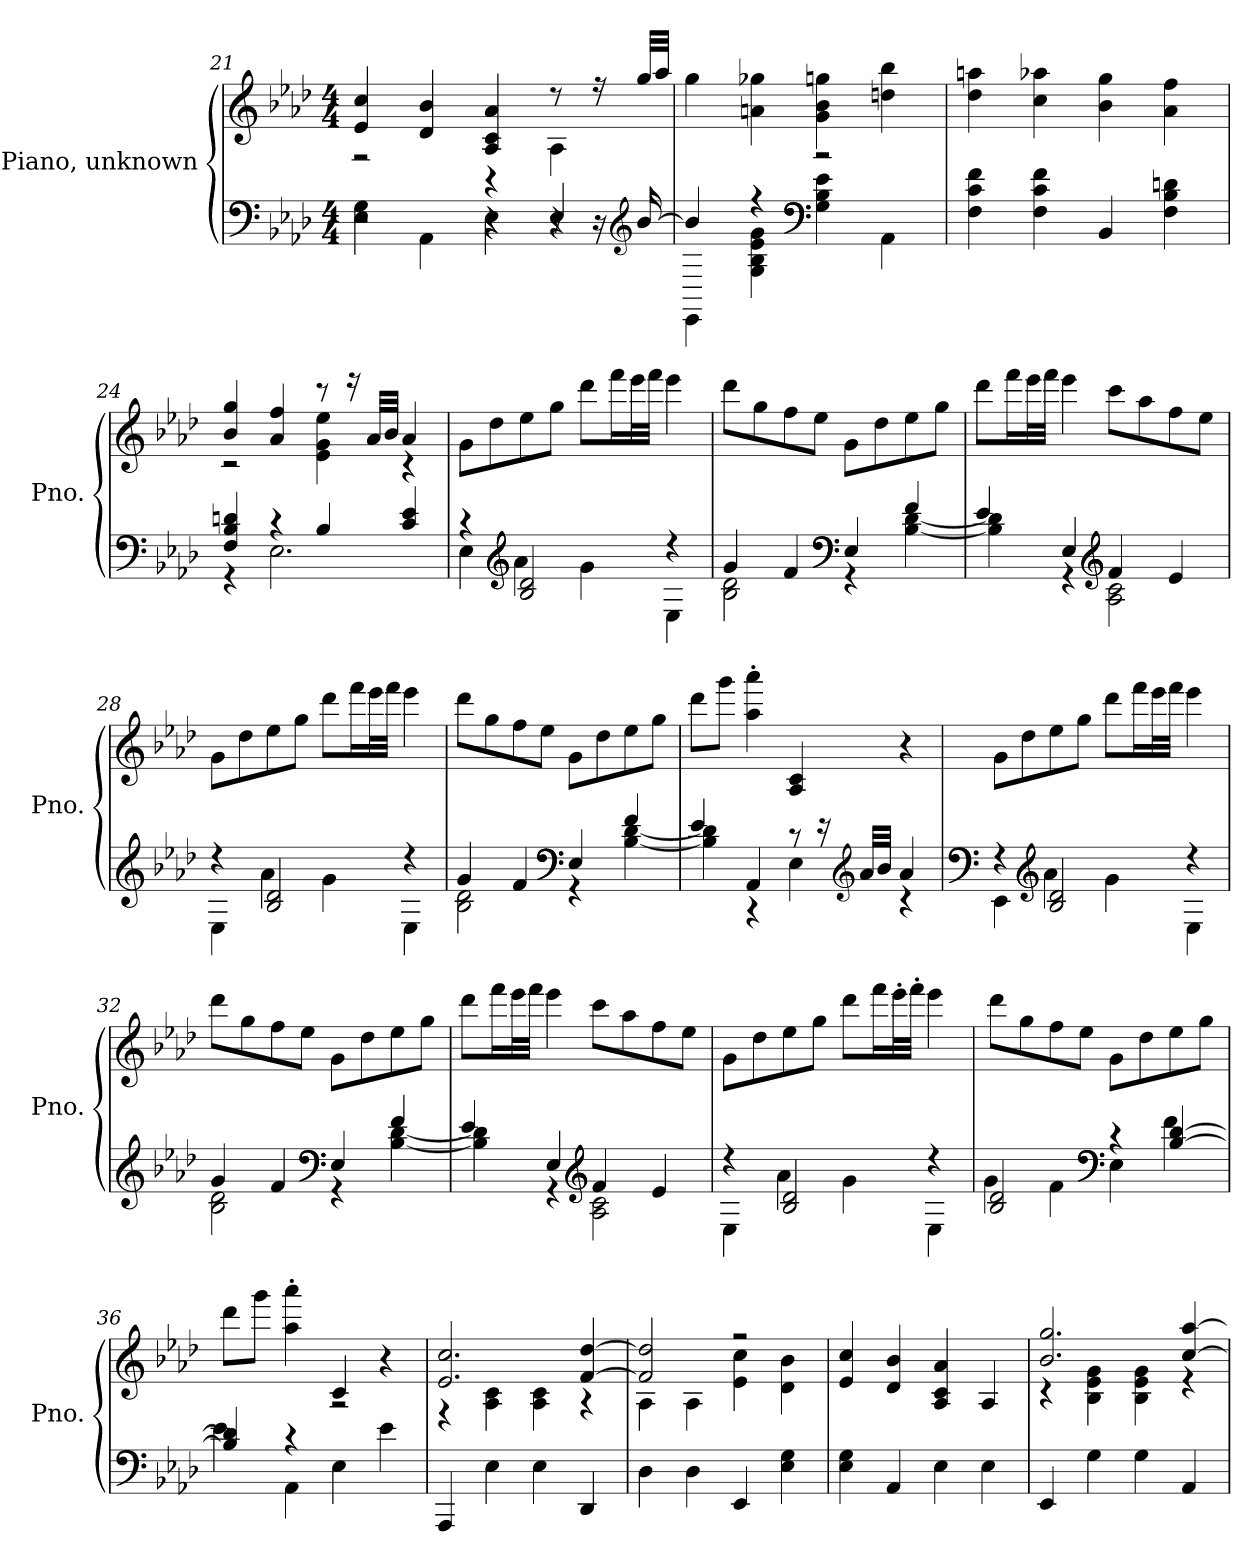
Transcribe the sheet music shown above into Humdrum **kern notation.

**kern	**kern
*part1	*part1
*staff2	*staff1
*I"Piano, unknown	*
*I'Pno.	*
*clefF4	*clefG2
*k[b-e-a-d-]	*k[b-e-a-d-]
*M4/4	*M4/4
=21	=21
*^	*^
*	*^	*	*
2r	4E-\ 4G\	2r	4e-/ 4cc/	2r
.	4AA-\	.	4d-/ 4b-/	.
4r	4E-\	4r	4A-/ 4c/ 4a-/	4r
8r	4r	4E-/	8r	4A-\
16r	.	.	16r	.
*clefG2	*	*	*	*
[16b-/	.	.	32gg/LLL	.
.	.	.	32aa-/JJJ	.
*	*v	*v	*	*
*	*	*v	*v
=22	=22	=22
4b-/]	4EE-\	4gg\
4r	4G\ 4B-\ 4e-\ 4g\	4an\ 4gg-X\
*clefF4	*	*
2r	4G\ 4B-\ 4e-\	4g\ 4b-\ 4ggn\
.	4AA-\	4ddn\ 4bb-\
*v	*v	*
=23	=23
4F\ 4c\ 4f\	4dd-\ 4aan\
4F\ 4c\ 4f\	4cc\ 4aa-X\
4BB-/	4b-\ 4gg\
4F\ 4B-\ 4dn\	4a-\ 4ff\
=24	=24
*^	*^
4F/ 4B-/ 4dn/	4r	4b-/ 4gg/	2r
4r	2.E-\	4a-/ 4ff/	.
4B-/	.	8r	4e-\ 4g\ 4ee-\
.	.	16r	.
.	.	32a-/LLL	.
.	.	32b-/JJJ	.
4c/ 4e-/	.	4a-/	4r
*	*	*v	*v
!!LO:LB:g=z
=25	=25	=25
4r	4E-\	8g\L
.	.	8dd-\
*clefG2	*	*
2B-/ 2d-/	4a-\	8ee-\
.	.	8gg\J
.	4g\	8ddd-\L
.	.	16fff\L
.	.	32eee-\L
.	.	32fff\JJJ
4r	4E-\	4eee-\
=26	=26	=26
4g/	2B-\ 2d-\	8ddd-\L
.	.	8gg\
4f/	.	8ff\
.	.	8ee-\J
*clefF4	*	*
4E-/	4r	8g\L
.	.	8dd-\
4f/	[4B-\ [4d-\	8ee-\
.	.	8gg\J
=27	=27	=27
4e-/	4B-\] 4d-\]	8ddd-\L
.	.	16fff\L
.	.	32eee-\L
.	.	32fff\JJJ
4E-/	4r	4eee-\
*clefG2	*	*
4f/	2A-\ 2c\	8ccc\L
.	.	8aa-\
4e-/	.	8ff\
.	.	8ee-\J
!!LO:PB:g=z
=28	=28	=28
4r	4E-\	8g\L
.	.	8dd-\
2B-/ 2d-/	4a-\	8ee-\
.	.	8gg\J
.	4g\	8ddd-\L
.	.	16fff\L
.	.	32eee-\L
.	.	32fff\JJJ
4r	4E-\	4eee-\
=29	=29	=29
4g/	2B-\ 2d-\	8ddd-\L
.	.	8gg\
4f/	.	8ff\
.	.	8ee-\J
*clefF4	*	*
4E-/	4r	8g\L
.	.	8dd-\
4f/	[4B-\ [4d-\	8ee-\
.	.	8gg\J
=30	=30	=30
4e-/	4B-\] 4d-\]	8ddd-\L
.	.	8ggg\J
4AA-/	4r	4aa-\' 4aaa-\'
8r	4E-\	4A-/ 4c/
16r	.	.
*clefG2	*	*
32a-/LLL	.	.
32b-/JJJ	.	.
4a-/	4r	4r
!!LO:LB:g=z
=31	=31	=31
*clefF4	*	*
4r	4EE-\	8g\L
.	.	8dd-\
*clefG2	*	*
2B-/ 2d-/	4a-\	8ee-\
.	.	8gg\J
.	4g\	8ddd-\L
.	.	16fff\L
.	.	32eee-\L
.	.	32fff\JJJ
4r	4E-\	4eee-\
=32	=32	=32
4g/	2B-\ 2d-\	8ddd-\L
.	.	8gg\
4f/	.	8ff\
.	.	8ee-\J
*clefF4	*	*
4E-/	4r	8g\L
.	.	8dd-\
4f/	[4B-\ [4d-\	8ee-\
.	.	8gg\J
=33	=33	=33
4e-/	4B-\] 4d-\]	8ddd-\L
.	.	16fff\L
.	.	32eee-\L
.	.	32fff\JJJ
4E-/	4r	4eee-\
*clefG2	*	*
4f/	2A-\ 2c\	8ccc\L
.	.	8aa-\
4e-/	.	8ff\
.	.	8ee-\J
!!LO:LB:g=z
=34	=34	=34
4r	4E-\	8g\L
.	.	8dd-\
2B-/ 2d-/	4a-\	8ee-\
.	.	8gg\J
.	4g\	8ddd-\L
.	.	16fff\L
.	.	32eee-'\L
.	.	32fff'\JJJ
4r	4E-\	4eee-\
=35	=35	=35
2B-/ 2d-/	4g\	8ddd-\L
.	.	8gg\
.	4f\	8ff\
.	.	8ee-\J
*clefF4	*	*
4r	4E-\	8g\L
.	.	8dd-\
[4B-/ [4d-/	4f\	8ee-\
.	.	8gg\J
=36	=36	=36
4B-/] 4d-/]	4e-\	8ddd-\L
.	.	8ggg\J
4r	4AA-\	4aa-\' 4aaa-\'
2r	4E-\	4c/
.	4e-\	4r
*v	*v	*
=37	=37
*	*^
4AAA-/	2.e-/ 2.cc/	4r
4E-\	.	4A-\ 4c\
4E-\	.	4A-\ 4c\
4DD-/	[4f/ [4dd-/	4r
=38	=38	=38
4D-\	2f/] 2dd-/]	4A-\
4D-\	.	4A-\
4EE-/	2r	4e-\ 4cc\
4E-\ 4G\	.	4d-\ 4b-\
*	*v	*v
!!LO:LB:g=z
=39	=39
4E-\ 4G\	4e-/ 4cc/
4AA-/	4d-/ 4b-/
4E-\	4A-/ 4c/ 4a-/
4E-\	4A-/
=40	=40
*	*^
4EE-/	2.b-/ 2.gg/	4r
4G\	.	4B-\ 4e-\ 4g\
4G\	.	4B-\ 4e-\ 4g\
4AA-/	[4cc/ [4aa-/	4r
*	*v	*v
=	=
*-	*-
